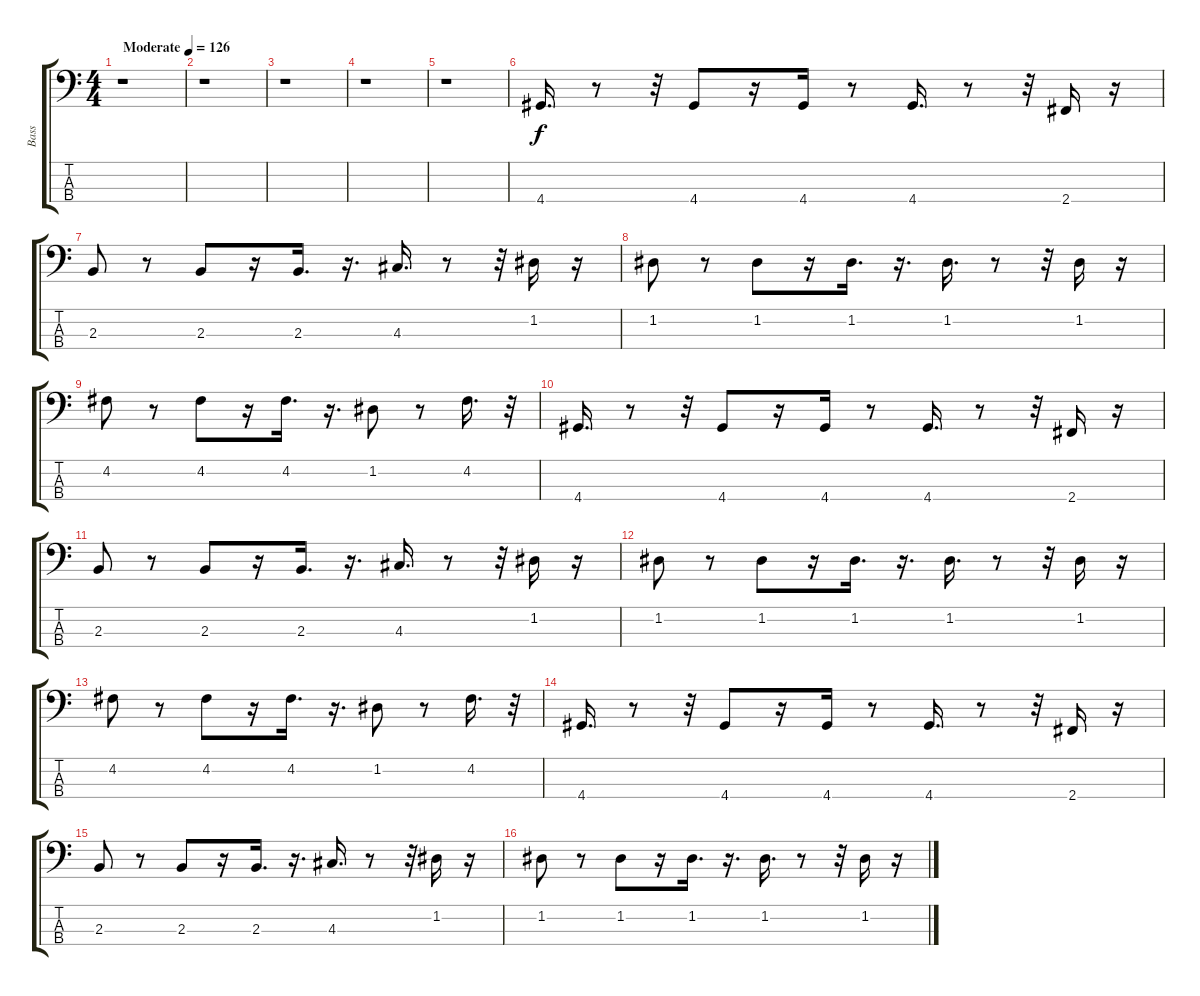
\track ("Bass" "Bass") {instrument synthbass1}
\staff {score tabs}
\tuning (G2 D2 A1 E1) {hide}
\ts (4 4)
\tempo (126 "Moderate")
\clef f4
\ks c
r.1{dy f instrument synthbass1} |
r.1 |
r.1 |
r.1 |
r.1 |
4.4.16{d} r.8 r.32 4.4.8 r.16 4.4.16 r.8 4.4.16{d} r.8 r.32 2.4.16 r.16 |
2.3.8 r.8 2.3.8 r.16 2.3.16{d} r.16{d} 4.3.16{d} r.8 r.32 1.2.16 r.16 |
1.2.8 r.8 1.2.8 r.16 1.2.16{d} r.16{d} 1.2.16{d} r.8 r.32 1.2.16 r.16 |
4.2.8 r.8 4.2.8 r.16 4.2.16{d} r.16{d} 1.2.8 r.8 4.2.16{d} r.32 |
4.4.16{d} r.8 r.32 4.4.8 r.16 4.4.16 r.8 4.4.16{d} r.8 r.32 2.4.16 r.16 |
2.3.8 r.8 2.3.8 r.16 2.3.16{d} r.16{d} 4.3.16{d} r.8 r.32 1.2.16 r.16 |
1.2.8 r.8 1.2.8 r.16 1.2.16{d} r.16{d} 1.2.16{d} r.8 r.32 1.2.16 r.16 |
4.2.8 r.8 4.2.8 r.16 4.2.16{d} r.16{d} 1.2.8 r.8 4.2.16{d} r.32 |
4.4.16{d} r.8 r.32 4.4.8 r.16 4.4.16 r.8 4.4.16{d} r.8 r.32 2.4.16 r.16 |
2.3.8 r.8 2.3.8 r.16 2.3.16{d} r.16{d} 4.3.16{d} r.8 r.32 1.2.16 r.16 |
1.2.8 r.8 1.2.8 r.16 1.2.16{d} r.16{d} 1.2.16{d} r.8 r.32 1.2.16 r.16
